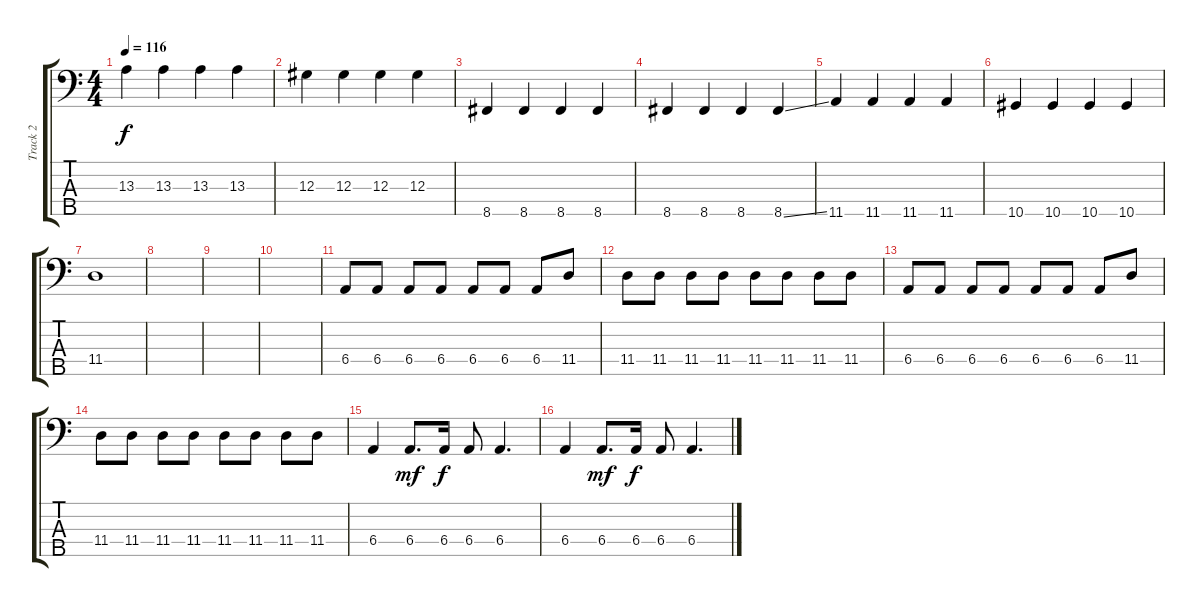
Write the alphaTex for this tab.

\track ("Track 2" "Track 2") {instrument electricbasspick}
\staff {score tabs}
\tuning (Gb2 Db2 Ab1 Eb1 Bb0) {hide}
\ts (4 4)
\tempo 116
\clef f4
\ks c
13.3.4{dy f} 13.3.4 13.3.4 13.3.4 |
12.3.4 12.3.4 12.3.4 12.3.4 |
8.5.4 8.5.4 8.5.4 8.5.4 |
8.5.4 8.5.4 8.5.4 8.5{ss}.4 |
11.5.4 11.5.4 11.5.4 11.5.4 |
10.5.4 10.5.4 10.5.4 10.5.4 |
11.4.1 |
|
|
|
6.4.8 6.4.8 6.4.8 6.4.8 6.4.8 6.4.8 6.4.8 11.4.8 |
11.4.8 11.4.8 11.4.8 11.4.8 11.4.8 11.4.8 11.4.8 11.4.8 |
6.4.8 6.4.8 6.4.8 6.4.8 6.4.8 6.4.8 6.4.8 11.4.8 |
11.4.8 11.4.8 11.4.8 11.4.8 11.4.8 11.4.8 11.4.8 11.4.8 |
6.4.4 6.4.8{d dy mf} 6.4.16{dy f} 6.4.8 6.4.4{d} |
6.4.4 6.4.8{d dy mf} 6.4.16{dy f} 6.4.8 6.4.4{d}
